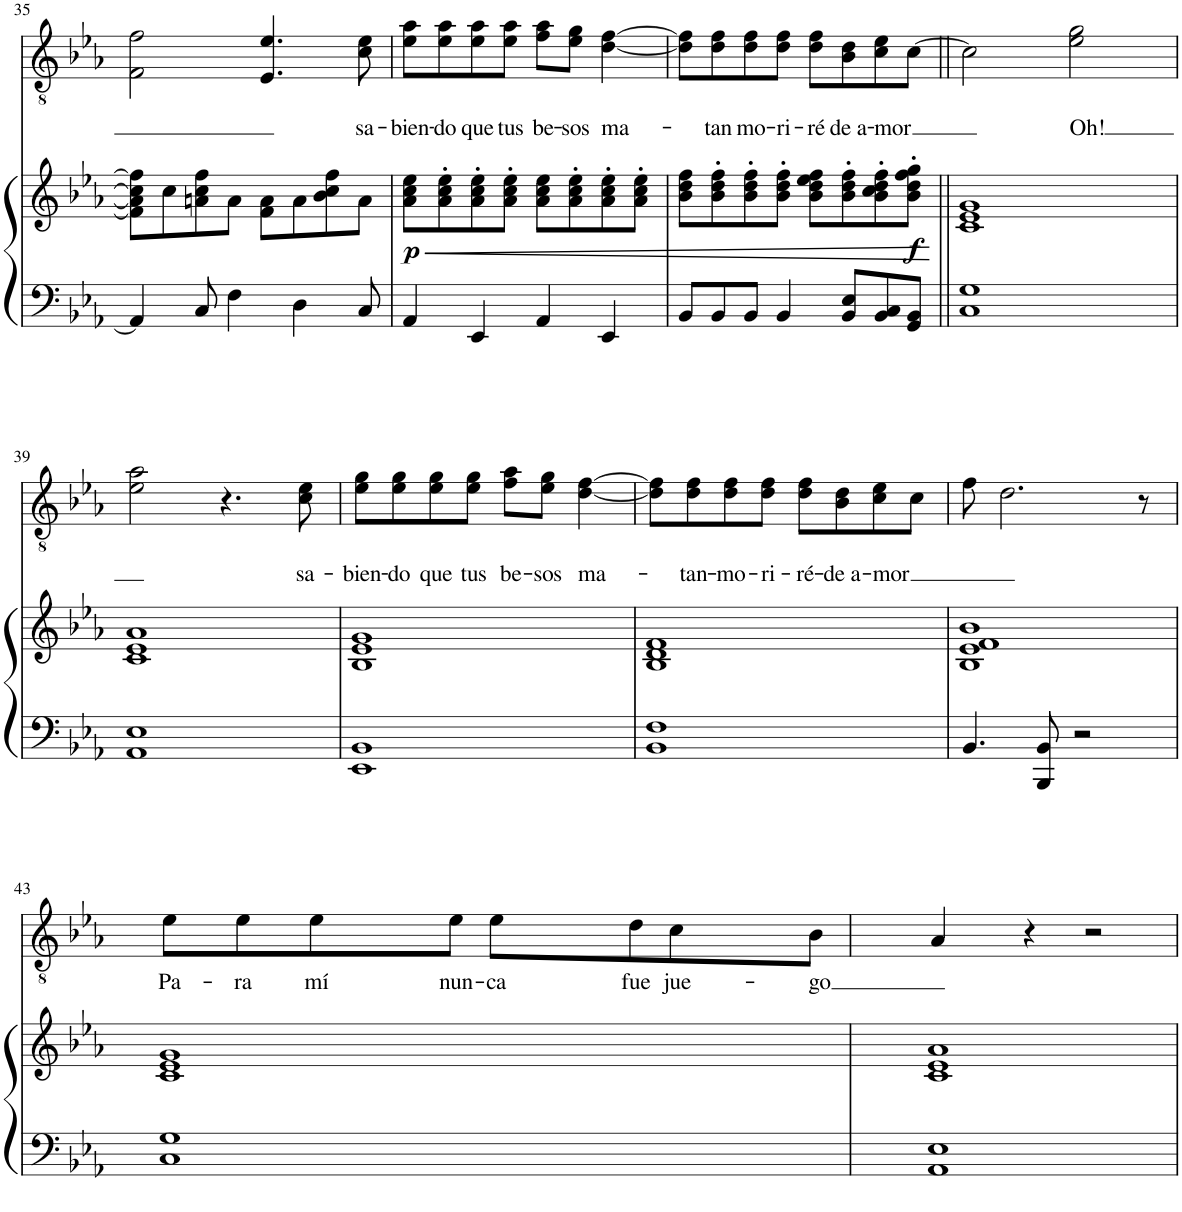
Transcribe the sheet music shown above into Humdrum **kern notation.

**kern	**kern	**dynam	**kern	**text	**text
*part2	*part2	*part2	*part1	*part1	*part1
*staff3	*staff2	*staff2/3	*staff1	*staff1	*staff1
*I"Piano	*	*	*I"Piano	*	*
*I'Pno	*	*	*	*	*
!!LO:PB:g=z
*clefF4	*clefG2	*	*clefGv2	*	*
*k[b-e-a-]	*k[b-e-a-]	*	*k[b-e-a-]	*	*
*M4/4	*M4/4	*	*M4/4	*	*
=35	=35	=35	=35	=35	=35
4AA/]	8f\] 8a\] 8cc\] 8ff\]L	.	2F\ 2f\	.	.
.	8cc\	.	.	.	.
8C/	8an\ 8cc\ 8ff\	.	.	.	.
4F\	8a\J	.	.	.	.
.	8f\ 8a\L	.	4.E-/ 4.e-/	.	.
4D\	8a\	.	.	.	.
.	8b-\ 8cc\ 8ff\	.	.	.	.
!	!	!	!	!	!LO:LY:b
8C/	8a\J	.	8c\ 8e-\	.	sa-
=36	=36	=36	=36	=36	=36
!	!	!LO:HP:b	!	!	!LO:LY:b
!	!	!LO:DY:n=1:b	!	!	!
4AA-/	8a-\ 8cc\ 8ee-\L	< p	8e-\ 8a-\L	.	-bien-
!	!	!	!	!	!LO:LY:b
.	8a-\' 8cc\' 8ee-\'	.	8e-\ 8a-\	.	-do
!	!	!	!	!	!LO:LY:b
4EE-/	8a-\' 8cc\' 8ee-\'	.	8e-\ 8a-\	.	que
!	!	!	!	!	!LO:LY:b
.	8a-\' 8cc\' 8ee-\'J	.	8e-\ 8a-\J	.	tus
!	!	!	!	!	!LO:LY:b
4AA-/	8a-\ 8cc\ 8ee-\L	.	8f\ 8a-\L	.	be-
!	!	!	!	!	!LO:LY:b
.	8a-\' 8cc\' 8ee-\'	.	8e-\ 8g\J	.	-sos
!	!	!	!	!	!LO:LY:b
4EE-/	8a-\' 8cc\' 8ee-\'	.	[4d\ [4f\	.	ma-
.	8a-\' 8cc\' 8ee-\'J	.	.	.	.
=37	=37	=37	=37	=37	=37
8BB-/L	8b-\ 8dd\ 8ff\L	.	8d\] 8f\]L	.	.
!	!	!	!	!	!LO:LY:b
8BB-/	8b-\' 8dd\' 8ff\'	.	8d\ 8f\	.	-tan
!	!	!	!	!	!LO:LY:b
8BB-/J	8b-\' 8dd\' 8ff\'	.	8d\ 8f\	.	mo-
!	!	!	!	!	!LO:LY:b
4BB-/	8b-\' 8dd\' 8ff\'J	.	8d\ 8f\J	.	-ri-
!	!	!	!	!	!LO:LY:b
.	8b-\ 8dd\ 8ee-\ 8ff\L	.	8d\ 8f\L	.	-ré
!	!	!	!	!	!LO:LY:b
8BB-/ 8E-/L	8b-\' 8dd\' 8ff\'	.	8B-\ 8d\	.	de a-
!	!	!	!	!	!LO:LY:b
8BB-/ 8C/	8b-\' 8cc\' 8dd\' 8ff\'	.	8c\ 8e-\	.	-mor
!	!	!LO:DY:b	!	!	!
8GG/ 8BB-/J	8b-\' 8dd\' 8ff\' 8gg\'J	f	[8c\J	.	.
.	.	[	.	.	.
=38||	=38||	=38||	=38||	=38||	=38||
1C 1G	1c 1e- 1g	.	2c\]	.	.
!	!	!	!	!	!LO:LY:b
.	.	.	2e-\ 2g\	.	Oh!
!!LO:LB:g=z
=39	=39	=39	=39	=39	=39
1AA- 1E-	1c 1e- 1a-	.	2e-\ 2a-\	.	.
.	.	.	4.r	.	.
!	!	!	!	!	!LO:LY:b
.	.	.	8c\ 8e-\	.	sa-
=40	=40	=40	=40	=40	=40
!	!	!	!	!	!LO:LY:b
1EE- 1BB-	1B- 1e- 1g	.	8e-\ 8g\L	.	-bien-
!	!	!	!	!	!LO:LY:b
.	.	.	8e-\ 8g\	.	-do
!	!	!	!	!	!LO:LY:b
.	.	.	8e-\ 8g\	.	que
!	!	!	!	!	!LO:LY:b
.	.	.	8e-\ 8g\J	.	tus
!	!	!	!	!	!LO:LY:b
.	.	.	8f\ 8a-\L	.	be-
!	!	!	!	!	!LO:LY:b
.	.	.	8e-\ 8g\J	.	-sos
!	!	!	!	!	!LO:LY:b
.	.	.	[4d\ [4f\	.	ma-
=41	=41	=41	=41	=41	=41
1BB- 1F	1B- 1d 1f	.	8d\] 8f\]L	.	.
!	!	!	!	!	!LO:LY:b
.	.	.	8d\ 8f\	.	-tan-
!	!	!	!	!	!LO:LY:b
.	.	.	8d\ 8f\	.	-mo-
!	!	!	!	!	!LO:LY:b
.	.	.	8d\ 8f\J	.	-ri-
!	!	!	!	!	!LO:LY:b
.	.	.	8d\ 8f\L	.	-ré-
!	!	!	!	!	!LO:LY:b
.	.	.	8B-\ 8d\	.	-de a-
!	!	!	!	!	!LO:LY:b
.	.	.	8c\ 8e-\	.	-mor
.	.	.	8c\J	.	.
=42	=42	=42	=42	=42	=42
4.BB-/	1B- 1e- 1f 1b-	.	8f\	.	.
.	.	.	2.d\	.	.
8BBB-/ 8BB-/	.	.	.	.	.
2r	.	.	.	.	.
.	.	.	8r	.	.
!!LO:LB:g=z
=43	=43	=43	=43	=43	=43
!	!	!	!	!LO:LY:b	!
1C 1G	1c 1e- 1g	.	8e-\L	Pa-	.
!	!	!	!	!LO:LY:b	!
.	.	.	8e-\	-ra	.
!	!	!	!	!LO:LY:b	!
.	.	.	8e-\	mí	.
!	!	!	!	!LO:LY:b	!
.	.	.	8e-\J	nun-	.
!	!	!	!	!LO:LY:b	!
.	.	.	8e-\L	-ca	.
!	!	!	!	!LO:LY:b	!
.	.	.	8d\	fue	.
!	!	!	!	!LO:LY:b	!
.	.	.	8c\	jue-	.
!	!	!	!	!LO:LY:b	!
.	.	.	8B-\J	-go	.
=44	=44	=44	=44	=44	=44
1AA- 1E-	1c 1e- 1a-	.	4A-/	.	.
.	.	.	4r	.	.
.	.	.	2r	.	.
=	=	=	=	=	=
*-	*-	*-	*-	*-	*-
